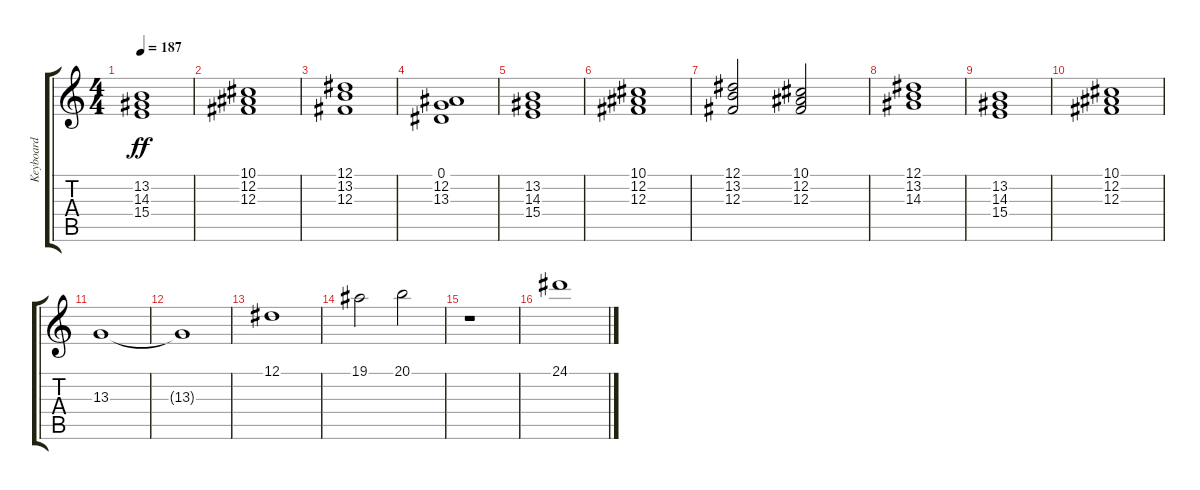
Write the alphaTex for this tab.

\track ("Keyboard" "Keyboard") {instrument acousticgrandpiano}
\staff {score tabs}
\tuning (Eb4 Bb3 Gb3 Db3 Ab2 Eb2) {hide}
\ts (4 4)
\tempo 187
\clef g2
\ks c
(13.2 14.3 15.4).1{dy ff} |
(10.1 12.2 12.3).1 |
(12.1 13.2 12.3).1 |
(0.1 12.2 13.3).1 |
(13.2 14.3 15.4).1 |
(10.1 12.2 12.3).1 |
(12.1 13.2 12.3).2 (10.1 12.2 12.3).2 |
(12.1 13.2 14.3).1 |
(13.2 14.3 15.4).1 |
(10.1 12.2 12.3).1 |
13.3.1 |
13.3{t}.1 |
12.1.1 |
19.1.2 20.1.2 |
r.1 |
24.1.1
